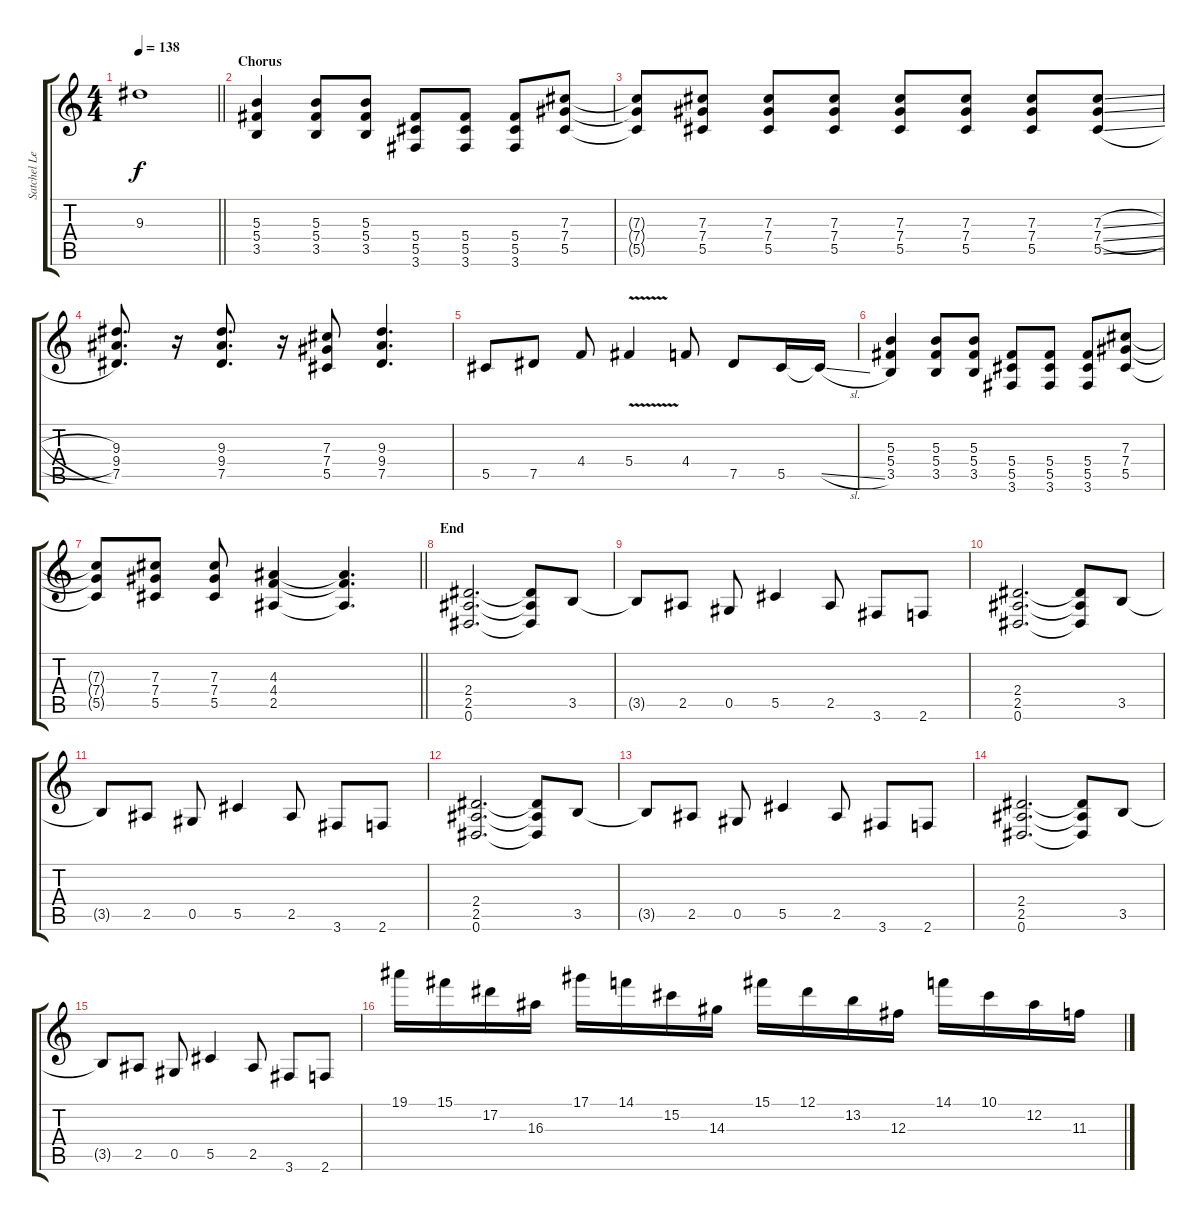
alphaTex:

\track ("Satchel Lead" "Satchel Le") {instrument distortionguitar}
\staff {score tabs}
\tuning (Eb4 Bb3 Gb3 Db3 Ab2 Eb2) {hide}
\ts (4 4)
\tempo 138
\clef g2
\barLineRight lightlight
\ks c
9.3{t}.1{dy f} |
\section ("" "Chorus")
(5.3 5.4 3.5).4 (5.3 5.4 3.5).8 (5.3 5.4 3.5).8 (5.4 5.5 3.6).8 (5.4 5.5 3.6).8 (5.4 5.5 3.6).8 (7.3 7.4 5.5).8 |
(7.3{t} 7.4{t} 5.5{t}).8 (7.3 7.4 5.5).8 (7.3 7.4 5.5).8 (7.3 7.4 5.5).8 (7.3 7.4 5.5).8 (7.3 7.4 5.5).8 (7.3 7.4 5.5).8 (7.3{sl} 7.4{sl} 5.5{sl}).8 |
(9.3 9.4 7.5).8{d} r.16 (9.3 9.4 7.5).8{d} r.16 (7.3 7.4 5.5).8 (9.3 9.4 7.5).4{d} |
5.5.8 7.5.8 4.4.8 5.4{v}.4 4.4.8 7.5.8 5.5.16 5.5{sl t}.16 |
(5.3 5.4 3.5).4 (5.3 5.4 3.5).8 (5.3 5.4 3.5).8 (5.4 5.5 3.6).8 (5.4 5.5 3.6).8 (5.4 5.5 3.6).8 (7.3 7.4 5.5).8 |
\barLineRight lightlight
(7.3{t} 7.4{t} 5.5{t}).8 (7.3 7.4 5.5).8 (7.3 7.4 5.5).8 (4.3 4.4 2.5).4 (4.3{t} 4.4{t} 2.5{t}).4{d} |
\section ("" "End")
(2.4 2.5 0.6).2{d} (2.4{t} 2.5{t} 0.6{t}).8 3.5.8 |
3.5{t}.8 2.5.8 0.5.8 5.5.4 2.5.8 3.6.8 2.6.8 |
(2.4 2.5 0.6).2{d} (2.4{t} 2.5{t} 0.6{t}).8 3.5.8 |
3.5{t}.8 2.5.8 0.5.8 5.5.4 2.5.8 3.6.8 2.6.8 |
(2.4 2.5 0.6).2{d} (2.4{t} 2.5{t} 0.6{t}).8 3.5.8 |
3.5{t}.8 2.5.8 0.5.8 5.5.4 2.5.8 3.6.8 2.6.8 |
(2.4 2.5 0.6).2{d} (2.4{t} 2.5{t} 0.6{t}).8 3.5.8 |
3.5{t}.8 2.5.8 0.5.8 5.5.4 2.5.8 3.6.8 2.6.8 |
19.1.16 15.1.16 17.2.16 16.3.16 17.1.16 14.1.16 15.2.16 14.3.16 15.1.16 12.1.16 13.2.16 12.3.16 14.1.16 10.1.16 12.2.16 11.3.16
